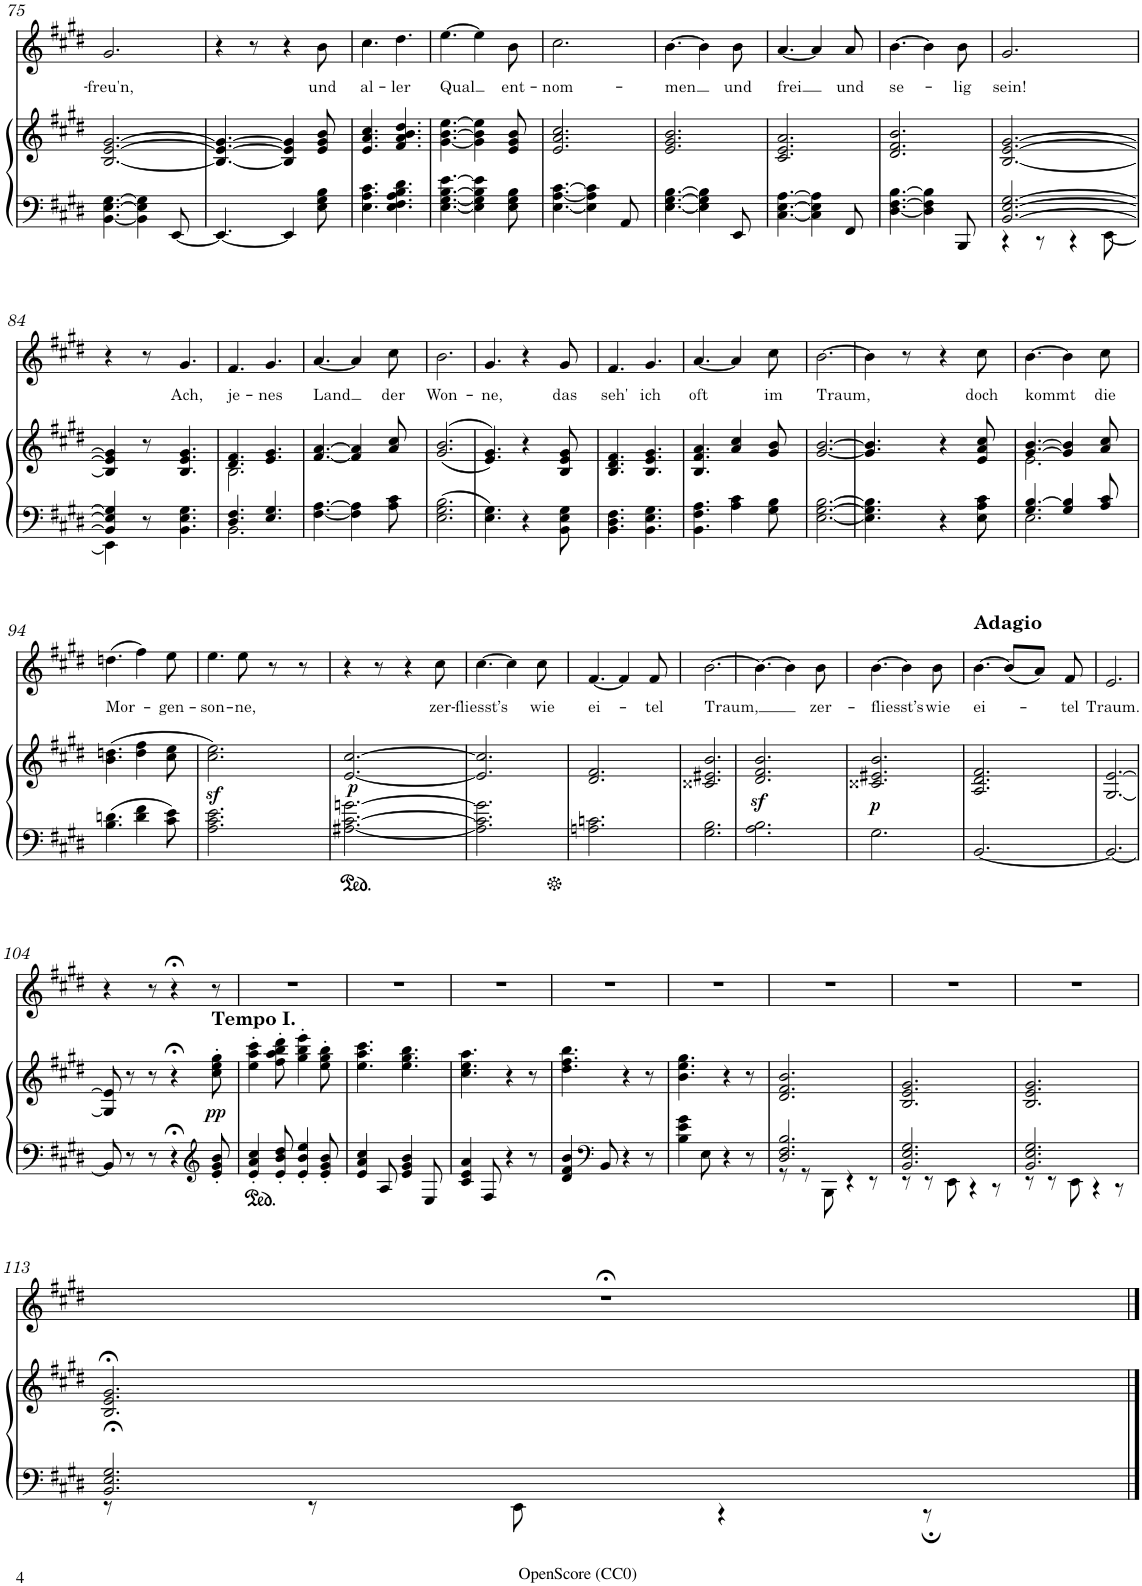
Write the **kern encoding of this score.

**kern	**kern	**dynam	**kern	**text
*part2	*part2	*part2	*part1	*part1
*staff3	*staff2	*staff2/3	*staff1	*staff1
*I"Piano	*	*	*I"Voice	*
*I'Pno	*	*	*	*
!!LO:PB:g=z
*clefF4	*clefG2	*	*clefG2	*
*k[f#c#g#d#]	*k[f#c#g#d#]	*	*k[f#c#g#d#]	*
*M6/8	*M6/8	*	*M6/8	*
=75	=75	=75	=75	=75
!	!	!	!	!LO:LY:b
[4.BB\ [4.E\ [4.G#\	[2.B/ [>2.e/ [2.g#/	.	2.g#/	-freu'n,
4BB\] 4E\] 4G#\]	.	.	.	.
[8EE/	.	.	.	.
=76	=76	=76	=76	=76
4.EE/_	4.B/_ 4.e/_ 4.g#/_	.	4r	.
.	.	.	8r	.
4EE/]	4B/] 4e/] 4g#/]	.	4r	.
!	!	!	!	!LO:LY:b
8E\ 8G#\ 8B\	8e/ 8g#/ 8b/	.	8b\	und
=77	=77	=77	=77	=77
!	!	!	!	!LO:LY:b
4.E\ 4.A\ 4.c#\	4.e/ 4.a/ 4.cc#/	.	4.cc#\	al-
!	!	!	!	!LO:LY:b
4.E\ 4.F#\ 4.A\ 4.B\ 4.d#\	4.f#/ 4.a/ 4.b/ 4.dd#/	.	4.dd#\	-ler
=78	=78	=78	=78	=78
!	!	!	!	!LO:LY:b
[4.E\ [<4.G#\ [4.B\ [4.e\	[4.g#\ [4.b\ [4.ee\	.	[4.ee\	Qual
4E\] 4G#\] 4B\] 4e\]	4g#\] 4b\] 4ee\]	.	4ee\]	.
!	!	!	!	!LO:LY:b
8E\ 8G#\ 8B\	8e/ 8g#/ 8b/	.	8b\	ent-
=79	=79	=79	=79	=79
!	!	!	!	!LO:LY:b
[4.E\ [<4.A\ [4.c#\	2.e/ 2.a/ 2.cc#/	.	2.cc#\	-nom-
4E\] 4A\] 4c#\]	.	.	.	.
8AA/	.	.	.	.
=80	=80	=80	=80	=80
!	!	!	!	!LO:LY:b
[4.E\ [4.G#\ [4.B\	2.e/ 2.g#/ 2.b/	.	[4.b\	-men
4E\] 4G#\] 4B\]	.	.	4b\]	.
!	!	!	!	!LO:LY:b
8EE/	.	.	8b\	und
=81	=81	=81	=81	=81
!	!	!	!	!LO:LY:b
[4.C#\ [4.E\ [4.A\	2.c#/ 2.e/ 2.a/	.	[4.a/	frei
4C#\] 4E\] 4A\]	.	.	4a/]	.
!	!	!	!	!LO:LY:b
8FF#/	.	.	8a/	und
=82	=82	=82	=82	=82
!	!	!	!	!LO:LY:b
[4.D#\ [4.F#\ [4.B\	2.d#/ 2.f#/ 2.b/	.	[4.b\	se-
4D#\] 4F#\] 4B\]	.	.	4b\]	.
!	!	!	!	!LO:LY:b
8BBB/	.	.	8b\	lig
=83	=83	=83	=83	=83
*^	*	*	*	*
!	!	!	!	!	!LO:LY:b
[2.BB/ [2.E/ [2.G#/	4r	[2.B/ [>2.e/ [2.g#/	.	2.g#/	sein!
.	8r	.	.	.	.
.	4r	.	.	.	.
.	[8EE\	.	.	.	.
!!LO:LB:g=z
=84	=84	=84	=84	=84	=84
4BB/] 4E/] 4G#/]	4EE\]	4B/] 4e/] 4g#/]	.	4r	.
8r	8ryy	8r	.	8r	.
!	!	!	!	!	!LO:LY:b
4.BB\ 4.E\ 4.G#\	4.ryy	4.B/ 4.e/ 4.g#/	.	4.g#/	Ach,
=85	=85	=85	=85	=85	=85
*	*	*^	*	*	*
!	!	!	!	!	!	!LO:LY:b
4.D#/ 4.F#/	2.BB\	4.d#/ 4.f#/	2.B\	.	4.f#/	je-
!	!	!	!	!	!	!LO:LY:b
4.E/ 4.G#/	.	4.e/ 4.g#/	.	.	4.g#/	-nes
*v	*v	*	*	*	*	*
*	*v	*v	*	*	*
=86	=86	=86	=86	=86
!	!	!	!	!LO:LY:b
[4.F#\ [4.A\	[4.f#/ [4.a/	.	[4.a/	Land
4F#\] 4A\]	4f#/] 4a/]	.	4a/]	.
!	!	!	!	!LO:LY:b
8A\ 8c#\	8a/ 8cc#/	.	8cc#\	der
=87	=87	=87	=87	=87
!	!	!	!	!LO:LY:b
2.E\ 2.G#\ 2.B\	((>2.g#/ 2.b/	.	2.b\	Won-
=88	=88	=88	=88	=88
!	!	!	!	!LO:LY:b
4.E\ 4.G#\	4.e/ 4.g#/))	.	4.g#/	-ne,
4r	4r	.	4r	.
!	!	!	!	!LO:LY:b
8BB\ 8E\ 8G#\	8B/ 8e/ 8g#/	.	8g#/	das
=89	=89	=89	=89	=89
!	!	!	!	!LO:LY:b
4.BB\ 4.D#\ 4.F#\	4.B/ 4.d#/ 4.f#/	.	4.f#/	seh'
!	!	!	!	!LO:LY:b
4.BB\ 4.E\ 4.G#\	4.B/ 4.e/ 4.g#/	.	4.g#/	ich
=90	=90	=90	=90	=90
!	!	!	!	!LO:LY:b
4.BB\ 4.F#\ 4.A\	4.B/ 4.f#/ 4.a/	.	[4.a/	oft
4A\ 4c#\	4a/ 4cc#/	.	4a/]	.
!	!	!	!	!LO:LY:b
8G#\ 8B\	8g#/ 8b/	.	8cc#\	im
=91	=91	=91	=91	=91
!	!	!	!	!LO:LY:b
[2.E\ [2.G#\ [2.B\	[2.g#/ [2.b/	.	[2.b\	Traum,
=92	=92	=92	=92	=92
4.E\] 4.G#\] 4.B\]	4.g#/] 4.b/]	.	4b\]	.
.	.	.	8r	.
4r	4r	.	4r	.
!	!	!	!	!LO:LY:b
8E\ 8A\ 8c#\	8e/ 8a/ 8cc#/	.	8cc#\	doch
=93	=93	=93	=93	=93
*^	*^	*	*	*
!	!	!	!	!	!	!LO:LY:b
4.G#/ [4.B/	2.E\	[4.g#/ [4.b/	2.e\	.	[4.b\	kommt
4G#/ 4B/]	.	4g#/] 4b/]	.	.	4b\]	.
!	!	!	!	!	!	!LO:LY:b
8A/ 8c#/	.	8a/ 8cc#/	.	.	8cc#\	die
*v	*v	*	*	*	*	*
*	*v	*v	*	*	*
!!LO:LB:g=z
=94	=94	=94	=94	=94
!	!	!	!	!LO:LY:b
4.B\ 4.dn\	(4.b\ 4.ddn\	.	(4.ddn\	Mor-
4d\ 4f#\	4dd\ 4ff#\	.	4ff#\)	.
!	!	!	!	!LO:LY:b
8c#\ 8e\	8cc#\ 8ee\	.	8ee\	gen-
=95	=95	=95	=95	=95
!	!	!	!	!LO:LY:b
2.A\ 2.c#\ 2.e\	2.cc#\z< 2.ee\z<)	.	4.ee\	-son-
!	!	!	!	!LO:LY:b
.	.	.	8ee\	-ne,
.	.	.	8r	.
.	.	.	8r	.
=96	=96	=96	=96	=96
!	!	!LO:DY:b	!	!
[2.A#X\ [2.c#\ [2.gn\	[2.e/ [2.cc#/	p	4r	.
.	.	.	8r	.
.	.	.	4r	.
!	!	!	!	!LO:LY:b
.	.	.	8cc#\	zer-
=97	=97	=97	=97	=97
!	!	!	!	!LO:LY:b
2.A#\] 2.c#\] 2.g\]	2.e/] 2.cc#/]	.	[4.cc#\	-fliesst’s
.	.	.	4cc#\]	.
!	!	!	!	!LO:LY:b
.	.	.	8cc#\	wie
=98	=98	=98	=98	=98
!	!	!	!	!LO:LY:b
2.An\ 2.cn\	2.d#/ 2.f#/	.	[4.f#/	ei-
.	.	.	4f#/]	.
!	!	!	!	!LO:LY:b
.	.	.	8f#/	tel
=99	=99	=99	=99	=99
!	!	!	!	!LO:LY:b
2.G#\ 2.B\	2.c##X/ 2.e#X/ 2.b/	.	[2.b\	Traum,
=100	=100	=100	=100	=100
2.A\ 2.B\	2.d#/z< 2.f#/z< 2.b/z<	.	4.b\_	.
.	.	.	4b\]	.
!	!	!	!	!LO:LY:b
.	.	.	8b\	zer-
=101	=101	=101	=101	=101
!	!	!LO:DY:b	!	!LO:LY:b
2.G#\	2.c##X/ 2.e#X/ 2.b/	p	[4.b\	-fliesst’s
.	.	.	4b\]	.
!	!	!	!	!LO:LY:b
.	.	.	8b\	wie
=102	=102	=102	=102	=102
!	!	!	!LO:TX:a:B:t=Adagio	!
!	!	!	!	!LO:LY:b
[2.BB/	2.A/ 2.d#/ 2.f#/	.	[4.b\	ei-
.	.	.	(8b/L]	.
.	.	.	8a/J)	.
!	!	!	!	!LO:LY:b
.	.	.	8f#/	tel
=103	=103	=103	=103	=103
!	!	!	!	!LO:LY:b
2.BB/_	[2.G#/ [2.e/	.	2.e/	Traum.
!!LO:LB:g=z
=104	=104	=104	=104	=104
8BB/]	8G#/] 8e/]	.	4r	.
8r	8r	.	.	.
8r	8r	.	8r	.
4r;<	4r;<	.	4r;<	.
*clefG2	*	*	*	*
!	!	!	!LO:TX:b:B:t=Tempo I.	!
!	!	!LO:DY:b	!	!
8e/' 8g#/' 8b/'	8cc#\' 8ee\' 8gg#\'	pp	8r	.
=105	=105	=105	=105	=105
4e/' 4a/' 4cc#/'	4ee\' 4aa\' 4ccc#\'	.	2.r	.
8e/' 8b/' 8dd#/'	8ff#\' 8aa\' 8bb\' 8ddd#\'	.	.	.
4e/' 4b/' 4ee/'	4gg#\' 4bb\' 4eee\'	.	.	.
8e/' 8g#/' 8b/'	8ee\' 8gg#\' 8bb\'	.	.	.
=106	=106	=106	=106	=106
4e/ 4a/ 4cc#/	4.ee\ 4.aa\ 4.ccc#\	.	2.r	.
8A/	.	.	.	.
4e/ 4g#/ 4b/	4.ee\ 4.gg#\ 4.bb\	.	.	.
8E/	.	.	.	.
=107	=107	=107	=107	=107
4c#/ 4e/ 4a/	4.cc#\ 4.ee\ 4.aa\	.	2.r	.
8F#/	.	.	.	.
4r	4r	.	.	.
8r	8r	.	.	.
=108	=108	=108	=108	=108
4d#/ 4f#/ 4b/	4.dd#\ 4.ff#\ 4.bb\	.	2.r	.
*clefF4	*	*	*	*
8BB/	.	.	.	.
4r	4r	.	.	.
8r	8r	.	.	.
=109	=109	=109	=109	=109
4B\ 4e\ 4g#\	4.b\ 4.ee\ 4.gg#\	.	2.r	.
8E\	.	.	.	.
4r	4r	.	.	.
8r	8r	.	.	.
=110	=110	=110	=110	=110
*^	*	*	*	*
2.D#/ 2.F#/ 2.B/	8r	2.d#/ 2.f#/ 2.b/	.	2.r	.
.	8r	.	.	.	.
.	8BBB\	.	.	.	.
.	4r	.	.	.	.
.	8r	.	.	.	.
=111	=111	=111	=111	=111	=111
2.BB/ 2.E/ 2.G#/	8r	2.B/ 2.e/ 2.g#/	.	2.r	.
.	8r	.	.	.	.
.	8EE\	.	.	.	.
.	4r	.	.	.	.
.	8r	.	.	.	.
=112	=112	=112	=112	=112	=112
2.BB/ 2.E/ 2.G#/	8r	2.B/ 2.e/ 2.g#/	.	2.r	.
.	8r	.	.	.	.
.	8EE\	.	.	.	.
.	4r	.	.	.	.
.	8r	.	.	.	.
!!LO:LB:g=z
=113	=113	=113	=113	=113	=113
2.BB/;< 2.E/;< 2.G#/;<	8r	2.B/;< 2.e/;< 2.g#/;<	.	2.r;<	.
.	8r	.	.	.	.
.	8EE\	.	.	.	.
.	4r	.	.	.	.
.	8r;	.	.	.	.
*v	*v	*	*	*	*
==	==	==	==	==
*-	*-	*-	*-	*-
